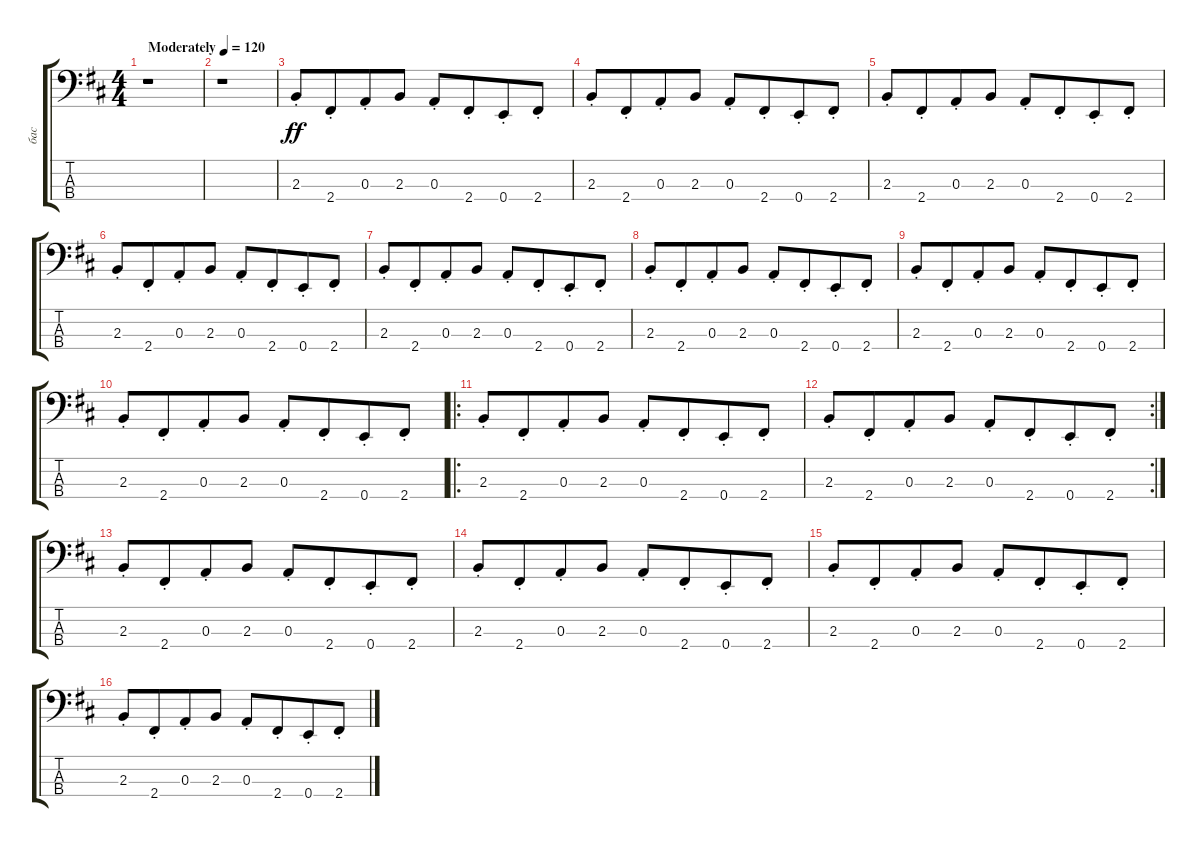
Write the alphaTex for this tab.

\track ("бас" "бас") {instrument fretlessbass}
\staff {score tabs}
\tuning (G2 D2 A1 E1) {hide}
\ts (4 4)
\tempo (120 "Moderately")
\clef f4
\ks bminor
r.1{dy ff instrument fretlessbass} |
r.1 |
2.3{st}.8 2.4{st}.8{beam merge} 0.3{st}.8 2.3.8 0.3{st}.8 2.4{st}.8{beam merge} 0.4{st}.8 2.4{st}.8 |
2.3{st}.8 2.4{st}.8{beam merge} 0.3{st}.8 2.3.8 0.3{st}.8 2.4{st}.8{beam merge} 0.4{st}.8 2.4{st}.8 |
2.3{st}.8 2.4{st}.8{beam merge} 0.3{st}.8 2.3.8 0.3{st}.8 2.4{st}.8{beam merge} 0.4{st}.8 2.4{st}.8 |
2.3{st}.8 2.4{st}.8{beam merge} 0.3{st}.8 2.3.8 0.3{st}.8 2.4{st}.8{beam merge} 0.4{st}.8 2.4{st}.8 |
2.3{st}.8 2.4{st}.8{beam merge} 0.3{st}.8 2.3.8 0.3{st}.8 2.4{st}.8{beam merge} 0.4{st}.8 2.4{st}.8 |
2.3{st}.8 2.4{st}.8{beam merge} 0.3{st}.8 2.3.8 0.3{st}.8 2.4{st}.8{beam merge} 0.4{st}.8 2.4{st}.8 |
2.3{st}.8 2.4{st}.8{beam merge} 0.3{st}.8 2.3.8 0.3{st}.8 2.4{st}.8{beam merge} 0.4{st}.8 2.4{st}.8 |
2.3{st}.8 2.4{st}.8{beam merge} 0.3{st}.8 2.3.8 0.3{st}.8 2.4{st}.8{beam merge} 0.4{st}.8 2.4{st}.8 |
\ro
2.3{st}.8 2.4{st}.8{beam merge} 0.3{st}.8 2.3.8 0.3{st}.8 2.4{st}.8{beam merge} 0.4{st}.8 2.4{st}.8 |
\rc 2
2.3{st}.8 2.4{st}.8{beam merge} 0.3{st}.8 2.3.8 0.3{st}.8 2.4{st}.8{beam merge} 0.4{st}.8 2.4{st}.8 |
2.3{st}.8 2.4{st}.8{beam merge} 0.3{st}.8 2.3.8 0.3{st}.8 2.4{st}.8{beam merge} 0.4{st}.8 2.4{st}.8 |
2.3{st}.8 2.4{st}.8{beam merge} 0.3{st}.8 2.3.8 0.3{st}.8 2.4{st}.8{beam merge} 0.4{st}.8 2.4{st}.8 |
2.3{st}.8 2.4{st}.8{beam merge} 0.3{st}.8 2.3.8 0.3{st}.8 2.4{st}.8{beam merge} 0.4{st}.8 2.4{st}.8 |
2.3{st}.8 2.4{st}.8{beam merge} 0.3{st}.8 2.3.8 0.3{st}.8 2.4{st}.8{beam merge} 0.4{st}.8 2.4{st}.8
